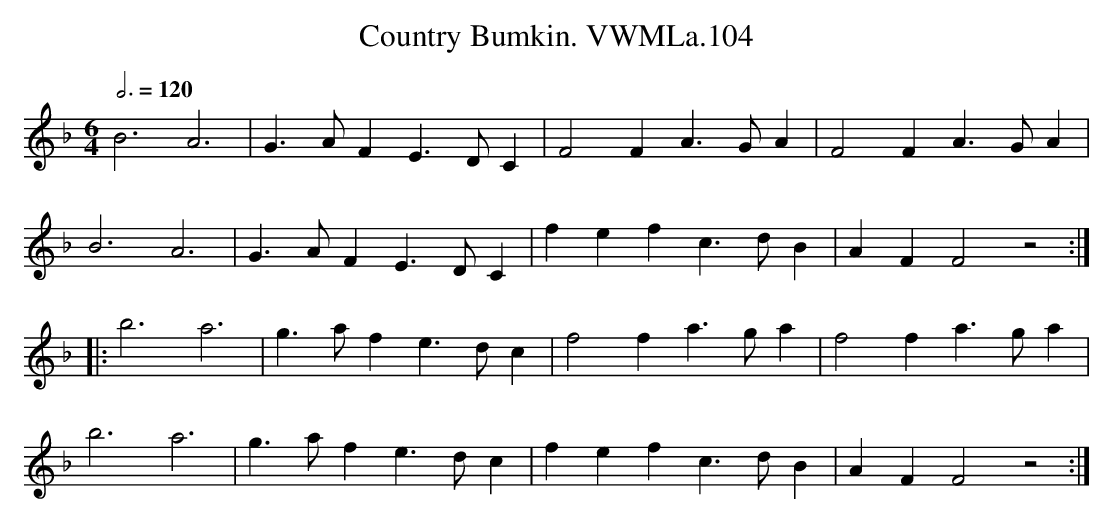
X:1
T:Country Bumkin. VWMLa.104
M:6/4
L:1/4
Q:3/4=120
K:F
B3 A3|G>AF E>DC|F2F A>GA|F2F A>GA|
B3 A3|G>AF E>DC|fef c>dB|AFF2z2:|
|:b3 a3|g>af e>dc|f2f a>ga|f2f a>ga|
b3 a3|g>af e>dc|fef c>dB|AFF2z2:|
